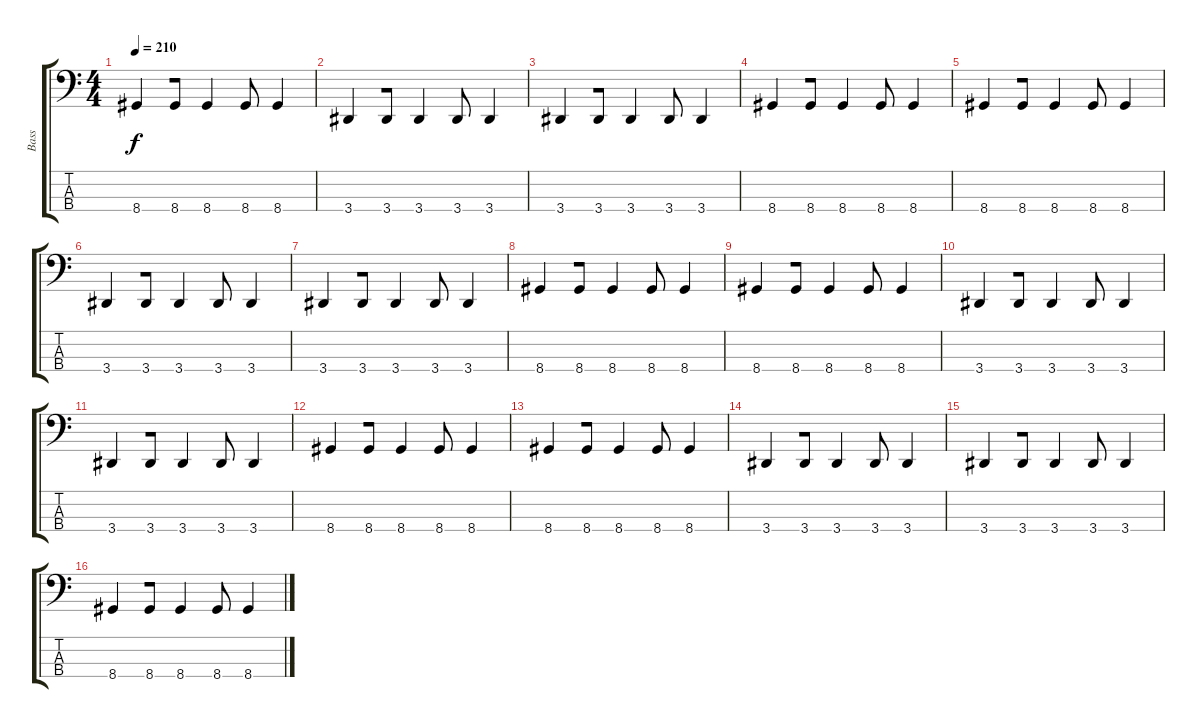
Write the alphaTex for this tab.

\track ("Bass" "Bass") {instrument electricbassfinger}
\staff {score tabs}
\tuning (F2 C2 G1 C1) {hide}
\ts (4 4)
\tempo 210
\clef f4
\ks c
8.4.4{dy f beam merge} 8.4.8 8.4.4 8.4.8 8.4.4 |
3.4.4{beam merge} 3.4.8 3.4.4 3.4.8 3.4.4 |
3.4.4{beam merge} 3.4.8 3.4.4 3.4.8 3.4.4 |
8.4.4{beam merge} 8.4.8 8.4.4 8.4.8 8.4.4 |
8.4.4{beam merge} 8.4.8 8.4.4 8.4.8 8.4.4 |
3.4.4{beam merge} 3.4.8 3.4.4 3.4.8 3.4.4 |
3.4.4{beam merge} 3.4.8 3.4.4 3.4.8 3.4.4 |
8.4.4{beam merge} 8.4.8 8.4.4 8.4.8 8.4.4 |
8.4.4{beam merge} 8.4.8 8.4.4 8.4.8 8.4.4 |
3.4.4{beam merge} 3.4.8 3.4.4 3.4.8 3.4.4 |
3.4.4{beam merge} 3.4.8 3.4.4 3.4.8 3.4.4 |
8.4.4{beam merge} 8.4.8 8.4.4 8.4.8 8.4.4 |
8.4.4{beam merge} 8.4.8 8.4.4 8.4.8 8.4.4 |
3.4.4{beam merge} 3.4.8 3.4.4 3.4.8 3.4.4 |
3.4.4{beam merge} 3.4.8 3.4.4 3.4.8 3.4.4 |
8.4.4{beam merge} 8.4.8 8.4.4 8.4.8 8.4.4
